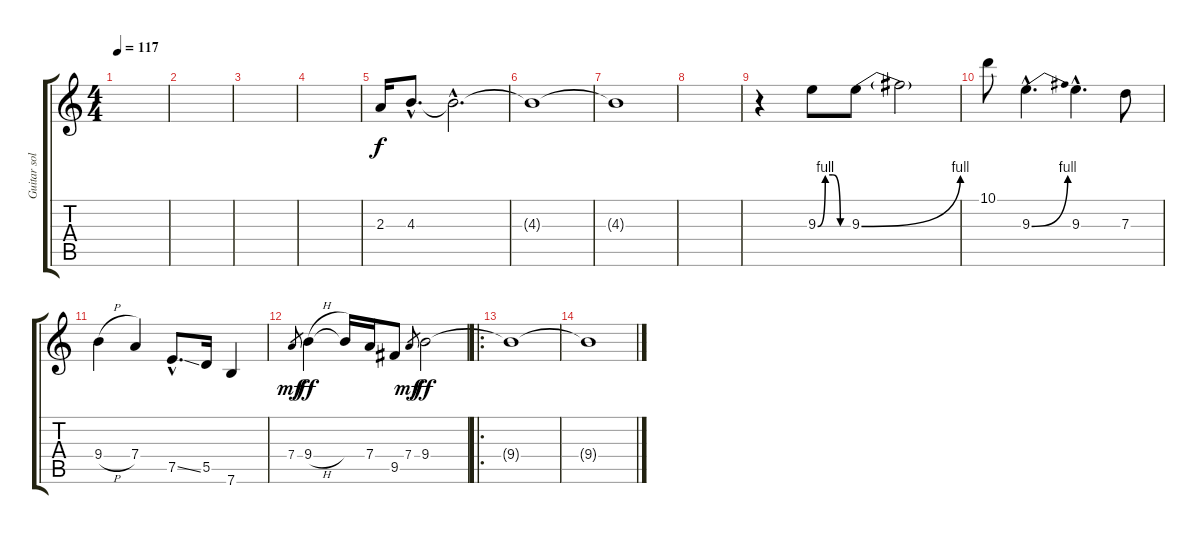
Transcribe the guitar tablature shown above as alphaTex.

\track ("Guitar solo" "Guitar sol") {instrument distortionguitar}
\staff {score tabs}
\tuning (E4 B3 G3 D3 A2 E2) {hide}
\ts (4 4)
\tempo 117
\clef g2
\ks c
|
|
|
|
2.3.16 4.3{hac}.8{d} 4.3{hac t}.2{d} |
4.3{t}.1 |
4.3{t}.1 |
|
r.4 9.3{be (custom 0 0 15 4 30 4 45 0 60 0)}.8 9.3{be (bend 0 0 60 4)}.8 9.3{t}.2 |
10.1.8 9.3{be (bend 0 0 60 4) hac}.4{d} 9.3{hac}.4{d} 7.3.8 |
9.4{h}.4 7.4.4 7.5{ss hac}.8{d} 5.5.16 7.6.4 |
7.4.8{gr dy mf} 9.4{h}.4{dy ff} 9.4{t}.16 7.4.16 9.5.8 7.4.8{gr dy mf} 9.4.2{dy ff} |
\ro
9.4{t}.1 |
9.4{t}.1
